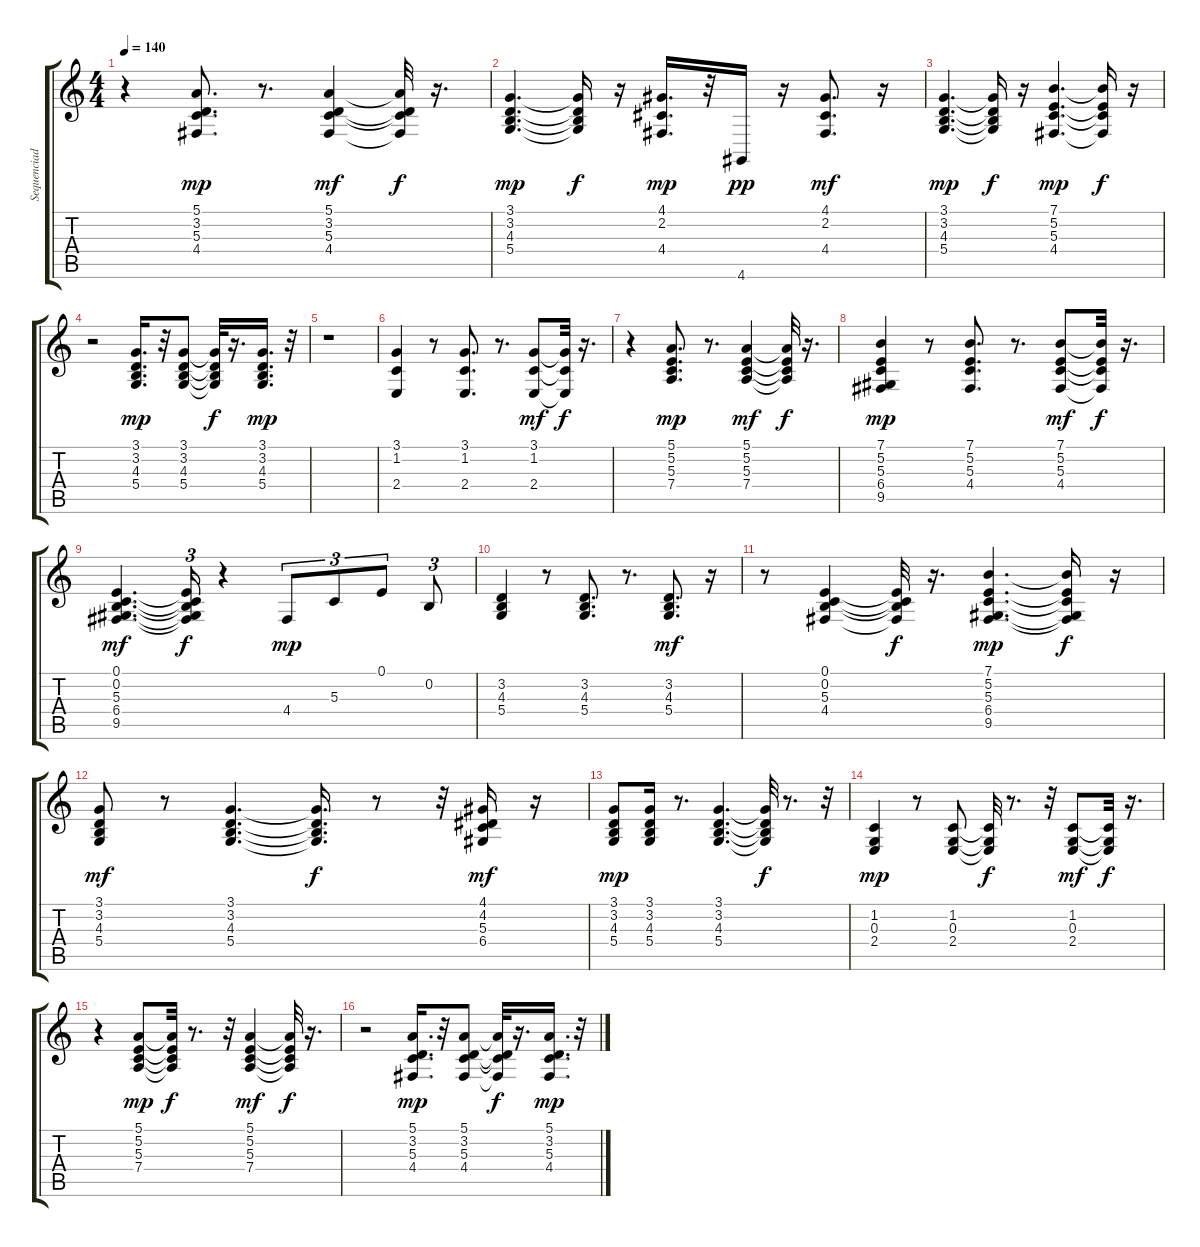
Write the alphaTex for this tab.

\track ("Sequenciada por" "Sequenciad") {instrument electricpiano1}
\staff {score tabs}
\tuning (E4 B3 G3 D3 A2 E2) {hide}
\ts (4 4)
\tempo 140
\clef g2
\ks c
r.4{dy f} (5.1 3.2 5.3 4.4).8{d dy mp} r.8{d} (5.1 3.2 5.3 4.4).4{dy mf} (5.1{t} 3.2{t} 5.3{t} 4.4{t}).32{dy f} r.16{d} |
(3.1 3.2 4.3 5.4).4{d dy mp} (3.1{t} 3.2{t} 4.3{t} 5.4{t}).16{dy f} r.16 (4.1 2.2 4.4).16{d dy mp} r.32 4.6.16{dy pp} r.16 (4.1 2.2 4.4).8{d dy mf} r.16 |
(3.1 3.2 4.3 5.4).4{d dy mp} (3.1{t} 3.2{t} 4.3{t} 5.4{t}).16{dy f} r.16 (7.1 5.2 5.3 4.4).4{d dy mp} (7.1{t} 5.2{t} 5.3{t} 4.4{t}).16{dy f} r.16 |
r.2 (3.1 3.2 4.3 5.4).16{d dy mp} r.32 (3.1 3.2 4.3 5.4).8 (3.1{t} 3.2{t} 4.3{t} 5.4{t}).32{dy f} r.16{d} (3.1 3.2 4.3 5.4).16{d dy mp} r.32 |
r.1 |
(3.1 1.2 2.4).4 r.8 (3.1 1.2 2.4).8{d} r.8{d} (3.1 1.2 2.4).8{dy mf} (3.1{t} 1.2{t} 2.4{t}).32{dy f} r.16{d} |
r.4 (5.1 5.2 5.3 7.4).8{d dy mp} r.8{d} (5.1 5.2 5.3 7.4).4{dy mf} (5.1{t} 5.2{t} 5.3{t} 7.4{t}).32{dy f} r.16{d} |
(7.1 5.2 5.3 6.4 9.5).4{dy mp} r.8 (7.1 5.2 5.3 4.4).8{d} r.8{d} (7.1 5.2 5.3 4.4).8{dy mf} (7.1{t} 5.2{t} 5.3{t} 4.4{t}).32{dy f} r.16{d} |
(0.1 0.2 5.3 6.4 9.5).4{d dy mf} (0.1{t} 0.2{t} 5.3{t} 6.4{t} 9.5{t}).16{tu (3 2) dy f} r.4 4.4.8{tu (3 2) dy mp} 5.3.8{tu (3 2)} 0.1.8{tu (3 2)} 0.2.8{tu (3 2)} |
(3.2 4.3 5.4).4 r.8 (3.2 4.3 5.4).8{d} r.8{d} (3.2 4.3 5.4).8{d dy mf} r.16 |
r.8 (0.1 0.2 5.3 4.4).4 (0.1{t} 0.2{t} 5.3{t} 4.4{t}).32{dy f} r.16{d} (7.1 5.2 5.3 6.4 9.5).4{d dy mp} (7.1{t} 5.2{t} 5.3{t} 6.4{t} 9.5{t}).16{dy f} r.16 |
(3.1 3.2 4.3 5.4).8{dy mf} r.8 (3.1 3.2 4.3 5.4).4{d} (3.1{t} 3.2{t} 4.3{t} 5.4{t}).16{d dy f} r.8 r.32 (4.1 4.2 5.3 6.4).16{dy mf} r.16 |
(3.1 3.2 4.3 5.4).8{dy mp} (3.1 3.2 4.3 5.4).16 r.8{d} (3.1 3.2 4.3 5.4).4{d} (3.1{t} 3.2{t} 4.3{t} 5.4{t}).32{dy f} r.8{d} r.32 |
(1.2 0.3 2.4).4{dy mp} r.8 (1.2 0.3 2.4).8 (1.2{t} 0.3{t} 2.4{t}).32{dy f} r.8{d} r.32 (1.2 0.3 2.4).8{dy mf} (1.2{t} 0.3{t} 2.4{t}).32{dy f} r.16{d} |
r.4 (5.1 5.2 5.3 7.4).8{dy mp} (5.1{t} 5.2{t} 5.3{t} 7.4{t}).32{dy f} r.8{d} r.32 (5.1 5.2 5.3 7.4).4{dy mf} (5.1{t} 5.2{t} 5.3{t} 7.4{t}).32{dy f} r.16{d} |
r.2 (5.1 3.2 5.3 4.4).16{d dy mp} r.32 (5.1 3.2 5.3 4.4).8 (5.1{t} 3.2{t} 5.3{t} 4.4{t}).32{dy f} r.16{d} (5.1 3.2 5.3 4.4).16{d dy mp} r.32
